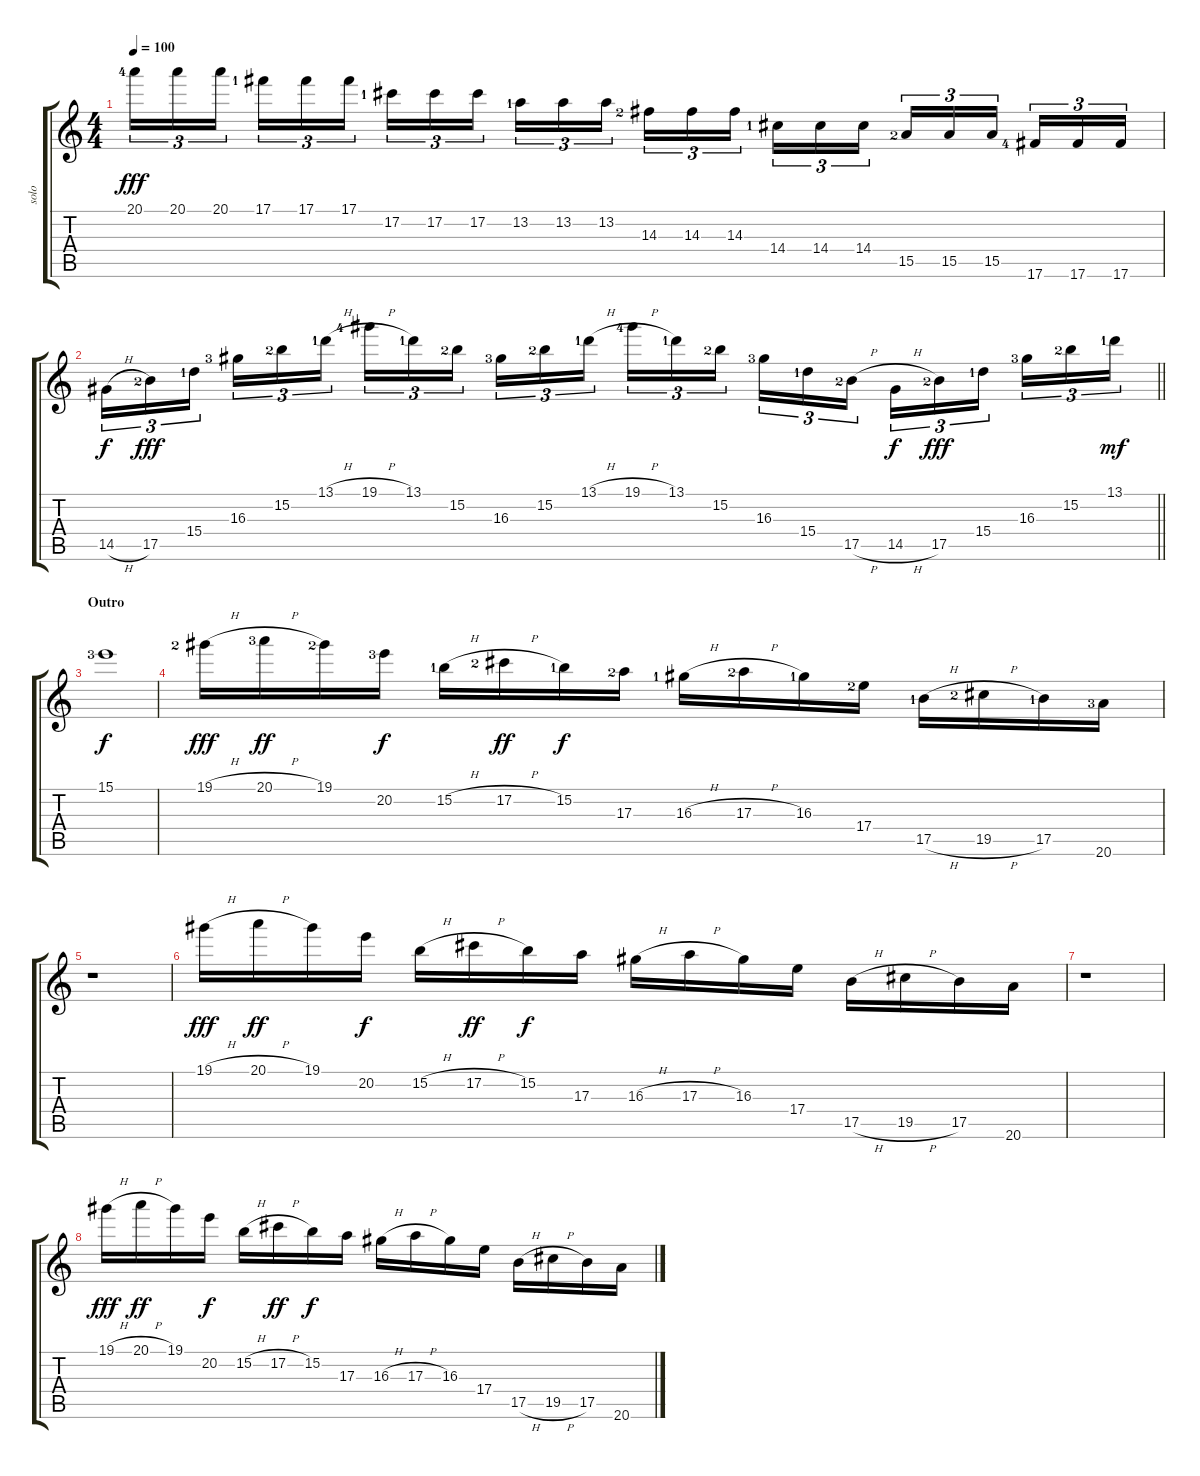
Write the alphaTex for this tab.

\track ("solo" "solo") {instrument distortionguitar}
\staff {score tabs}
\tuning (Db4 Ab3 E3 B2 Gb2 Db2) {hide}
\ts (4 4)
\tempo 100
\clef g2
\ks c
20.1{lf 5}.16{tu (3 2) dy fff} 20.1.16{tu (3 2)} 20.1.16{tu (3 2)} 17.1{lf 2}.16{tu (3 2)} 17.1.16{tu (3 2)} 17.1.16{tu (3 2)} 17.2{lf 2}.16{tu (3 2)} 17.2.16{tu (3 2)} 17.2.16{tu (3 2)} 13.2{lf 2}.16{tu (3 2)} 13.2.16{tu (3 2)} 13.2.16{tu (3 2)} 14.3{lf 3}.16{tu (3 2)} 14.3.16{tu (3 2)} 14.3.16{tu (3 2)} 14.4{lf 2}.16{tu (3 2)} 14.4.16{tu (3 2)} 14.4.16{tu (3 2)} 15.5{lf 3}.16{tu (3 2)} 15.5.16{tu (3 2)} 15.5.16{tu (3 2)} 17.6{lf 5}.16{tu (3 2)} 17.6.16{tu (3 2)} 17.6.16{tu (3 2)} |
\barLineRight lightlight
14.5{h}.16{tu (3 2) dy f} 17.5{lf 3}.16{tu (3 2) dy fff} 15.4{lf 2}.16{tu (3 2)} 16.3{lf 4}.16{tu (3 2)} 15.2{lf 3}.16{tu (3 2)} 13.1{h lf 2}.16{tu (3 2)} 19.1{h lf 5}.16{tu (3 2)} 13.1{lf 2}.16{tu (3 2)} 15.2{lf 3}.16{tu (3 2)} 16.3{lf 4}.16{tu (3 2)} 15.2{lf 3}.16{tu (3 2)} 13.1{h lf 2}.16{tu (3 2)} 19.1{h lf 5}.16{tu (3 2)} 13.1{lf 2}.16{tu (3 2)} 15.2{lf 3}.16{tu (3 2)} 16.3{lf 4}.16{tu (3 2)} 15.4{lf 2}.16{tu (3 2)} 17.5{h lf 3}.16{tu (3 2)} 14.5{h}.16{tu (3 2) dy f} 17.5{lf 3}.16{tu (3 2) dy fff} 15.4{lf 2}.16{tu (3 2)} 16.3{lf 4}.16{tu (3 2)} 15.2{lf 3}.16{tu (3 2)} 13.1{lf 2}.16{tu (3 2) dy mf} |
\section ("" "Outro")
15.1{lf 4}.1{dy f} |
19.1{h lf 3}.16{dy fff balance 14} 20.1{h lf 4}.16{dy ff} 19.1{lf 3}.16 20.2{lf 4}.16{dy f} 15.2{h lf 2}.16 17.2{h lf 3}.16{dy ff} 15.2{lf 2}.16{dy f} 17.3{lf 3}.16 16.3{h lf 2}.16 17.3{h lf 3}.16 16.3{lf 2}.16 17.4{lf 3}.16 17.5{h lf 2}.16 19.5{h lf 3}.16 17.5{lf 2}.16 20.6{lf 4}.16 |
r.1 |
19.1{h}.16{dy fff} 20.1{h}.16{dy ff} 19.1.16 20.2.16{dy f} 15.2{h}.16 17.2{h}.16{dy ff} 15.2.16{dy f} 17.3.16 16.3{h}.16 17.3{h}.16 16.3.16 17.4.16 17.5{h}.16 19.5{h}.16 17.5.16 20.6.16 |
r.1 |
19.1{h}.16{dy fff} 20.1{h}.16{dy ff} 19.1.16 20.2.16{dy f} 15.2{h}.16 17.2{h}.16{dy ff} 15.2.16{dy f} 17.3.16 16.3{h}.16 17.3{h}.16 16.3.16 17.4.16 17.5{h}.16 19.5{h}.16 17.5.16 20.6.16
